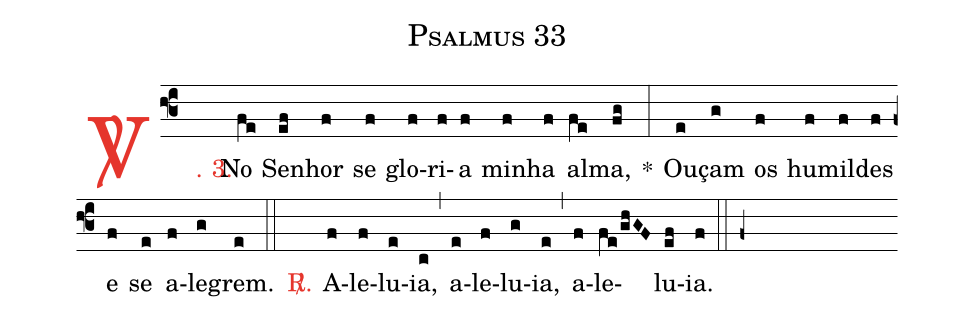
name: Psalmus 33;
%%
(f3)

<c><sp>V/</sp>. 3.</c>() No(fe) Se(ef)nhor(f) se(f) glo(f)ri(f)a(f) mi(f)nha(f) al(fe)ma,(fg) *(:) Ou(e)çam(g) os(f) hu(f)mil(f)des(f) e(f) se(e) a(f)le(g)grem.(e)

(::)

<nlba><c><sp>R/</sp>.</c>() A</nlba>(f)le(f)lu(e)ia,(c) (,) a(e)le(f)lu(g)ia,(e) (,) a(f)le(fe/ghGF)lu(ef)ia.(f)

(::)

(f+)
